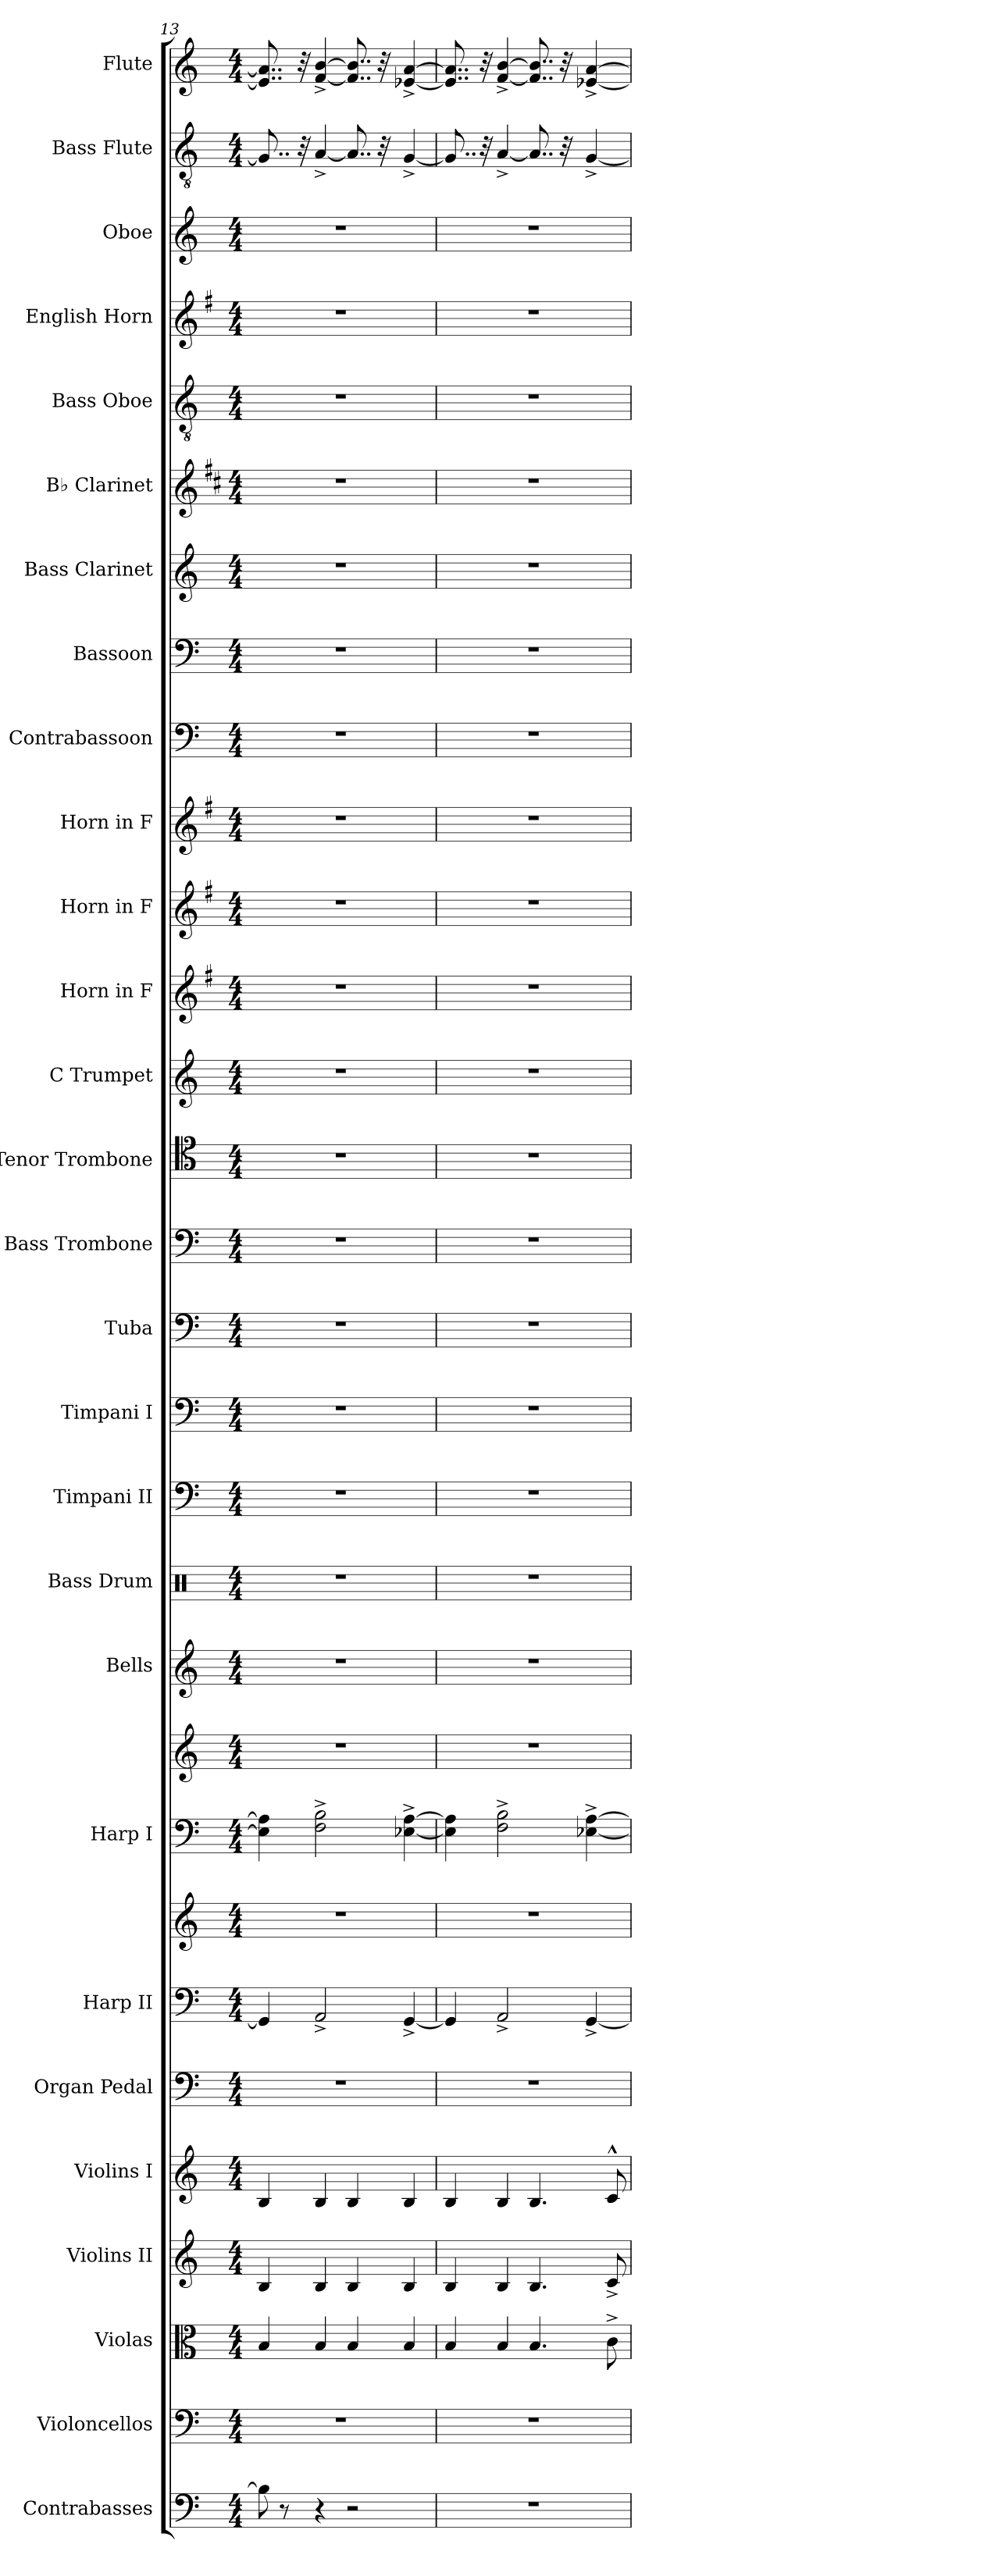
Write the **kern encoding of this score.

**kern	**kern	**kern	**kern	**kern	**kern	**kern	**kern	**kern	**kern	**kern	**kern	**kern	**kern	**kern	**kern	**kern	**kern	**kern	**kern	**kern	**kern	**kern	**kern	**kern	**kern	**kern	**kern	**kern	**kern
*part28	*part27	*part26	*part25	*part24	*part23	*part22	*part22	*part21	*part21	*part20	*part19	*part18	*part17	*part16	*part15	*part14	*part13	*part12	*part11	*part10	*part9	*part8	*part7	*part6	*part5	*part4	*part3	*part2	*part1
*staff30	*staff29	*staff28	*staff27	*staff26	*staff25	*staff24	*staff23	*staff22	*staff21	*staff20	*staff19	*staff18	*staff17	*staff16	*staff15	*staff14	*staff13	*staff12	*staff11	*staff10	*staff9	*staff8	*staff7	*staff6	*staff5	*staff4	*staff3	*staff2	*staff1
*I"Contrabasses	*I"Violoncellos	*I"Violas	*I"Violins II	*I"Violins I	*I"Organ Pedal	*I"Harp II	*	*I"Harp I	*	*I"Bells	*I"Bass Drum	*I"Timpani II	*I"Timpani I	*I"Tuba	*I"Bass Trombone	*I"Tenor Trombone	*I"C Trumpet	*I"Horn in F	*I"Horn in F	*I"Horn in F	*I"Contrabassoon	*I"Bassoon	*I"Bass Clarinet	*I"B♭ Clarinet	*I"Bass Oboe	*I"English Horn	*I"Oboe	*I"Bass Flute	*I"Flute
*I'Cb.	*I'Vcs.	*I'Vlas.	*I'Vlns.	*I'Vlns.	*I'Org.	*I'Hrp.	*	*I'Hrp.	*	*	*I'B. Dr.	*I'Timp.	*I'Timp.	*I'Tba.	*I'B. Tbn.	*I'T. Tbn.	*I'C Tpt.	*	*	*	*I'Cbsn.	*I'Bsn.	*I'B. Cl.	*I'B♭ Cl.	*	*I'E. Hn.	*I'Ob.	*I'B. Fl.	*I'Fl.
*clefF4	*clefF4	*clefC3	*clefG2	*clefG2	*clefF4	*clefF4	*clefG2	*clefF4	*clefG2	*clefG2	*clefX	*clefF4	*clefF4	*clefF4	*clefF4	*clefC4	*clefG2	*clefG2	*clefG2	*clefG2	*clefF4	*clefF4	*clefG2	*clefG2	*clefGv2	*clefG2	*clefG2	*clefGv2	*clefG2
*ITrd7c12	*	*	*	*	*	*	*	*	*	*	*	*	*	*	*	*	*	*ITrd4c7	*ITrd4c7	*ITrd4c7	*ITrd7c12	*	*ITrd8c14	*ITrd1c2	*	*ITrd4c7	*	*	*
*k[]	*k[]	*k[]	*k[]	*k[]	*k[]	*k[]	*k[]	*k[]	*k[]	*k[]	*k[]	*k[]	*k[]	*k[]	*k[]	*k[]	*k[]	*k[]	*k[]	*k[]	*k[]	*k[]	*k[]	*k[]	*k[]	*k[]	*k[]	*k[]	*k[]
*M4/4	*M4/4	*M4/4	*M4/4	*M4/4	*M4/4	*M4/4	*M4/4	*M4/4	*M4/4	*M4/4	*M4/4	*M4/4	*M4/4	*M4/4	*M4/4	*M4/4	*M4/4	*M4/4	*M4/4	*M4/4	*M4/4	*M4/4	*M4/4	*M4/4	*M4/4	*M4/4	*M4/4	*M4/4	*M4/4
=13	=13	=13	=13	=13	=13	=13	=13	=13	=13	=13	=13	=13	=13	=13	=13	=13	=13	=13	=13	=13	=13	=13	=13	=13	=13	=13	=13	=13	=13
8BB\]	1r	4B/	4B/	4B/	1r	4GG/]	1r	4E-\] 4A\]	1r	1r	1r	1r	1r	1r	1r	1r	1r	1r	1r	1r	1r	1r	1r	1r	1r	1r	1r	8..G/]	8..e-/] 8..a/]
8r	.	.	.	.	.	.	.	.	.	.	.	.	.	.	.	.	.	.	.	.	.	.	.	.	.	.	.	.	.
.	.	.	.	.	.	.	.	.	.	.	.	.	.	.	.	.	.	.	.	.	.	.	.	.	.	.	.	32r	32r
4r	.	4B/	4B/	4B/	.	2AA^/	.	2F\^ 2B\^	.	.	.	.	.	.	.	.	.	.	.	.	.	.	.	.	.	.	.	[4A^/	[4f/^ [4b/^
2r	.	4B/	4B/	4B/	.	.	.	.	.	.	.	.	.	.	.	.	.	.	.	.	.	.	.	.	.	.	.	8..A/]	8..f/] 8..b/]
.	.	.	.	.	.	.	.	.	.	.	.	.	.	.	.	.	.	.	.	.	.	.	.	.	.	.	.	32r	32r
.	.	4B/	4B/	4B/	.	[4GG^/	.	[4E-X\^ [4A\^	.	.	.	.	.	.	.	.	.	.	.	.	.	.	.	.	.	.	.	[4G^/	[4e-X/^ [4a/^
=14	=14	=14	=14	=14	=14	=14	=14	=14	=14	=14	=14	=14	=14	=14	=14	=14	=14	=14	=14	=14	=14	=14	=14	=14	=14	=14	=14	=14	=14
1r	1r	4B/	4B/	4B/	1r	4GG/]	1r	4E-\] 4A\]	1r	1r	1r	1r	1r	1r	1r	1r	1r	1r	1r	1r	1r	1r	1r	1r	1r	1r	1r	8..G/]	8..e-/] 8..a/]
.	.	.	.	.	.	.	.	.	.	.	.	.	.	.	.	.	.	.	.	.	.	.	.	.	.	.	.	32r	32r
.	.	4B/	4B/	4B/	.	2AA^/	.	2F\^ 2B\^	.	.	.	.	.	.	.	.	.	.	.	.	.	.	.	.	.	.	.	[4A^/	[4f/^ [4b/^
.	.	4.B/	4.B/	4.B/	.	.	.	.	.	.	.	.	.	.	.	.	.	.	.	.	.	.	.	.	.	.	.	8..A/]	8..f/] 8..b/]
.	.	.	.	.	.	.	.	.	.	.	.	.	.	.	.	.	.	.	.	.	.	.	.	.	.	.	.	32r	32r
.	.	.	.	.	.	[4GG^/	.	[4E-X\^ [4A\^	.	.	.	.	.	.	.	.	.	.	.	.	.	.	.	.	.	.	.	[4G^/	[4e-X/^ [4a/^
.	.	8c^\	8c^/	8c^^/	.	.	.	.	.	.	.	.	.	.	.	.	.	.	.	.	.	.	.	.	.	.	.	.	.
=	=	=	=	=	=	=	=	=	=	=	=	=	=	=	=	=	=	=	=	=	=	=	=	=	=	=	=	=	=
*-	*-	*-	*-	*-	*-	*-	*-	*-	*-	*-	*-	*-	*-	*-	*-	*-	*-	*-	*-	*-	*-	*-	*-	*-	*-	*-	*-	*-	*-
